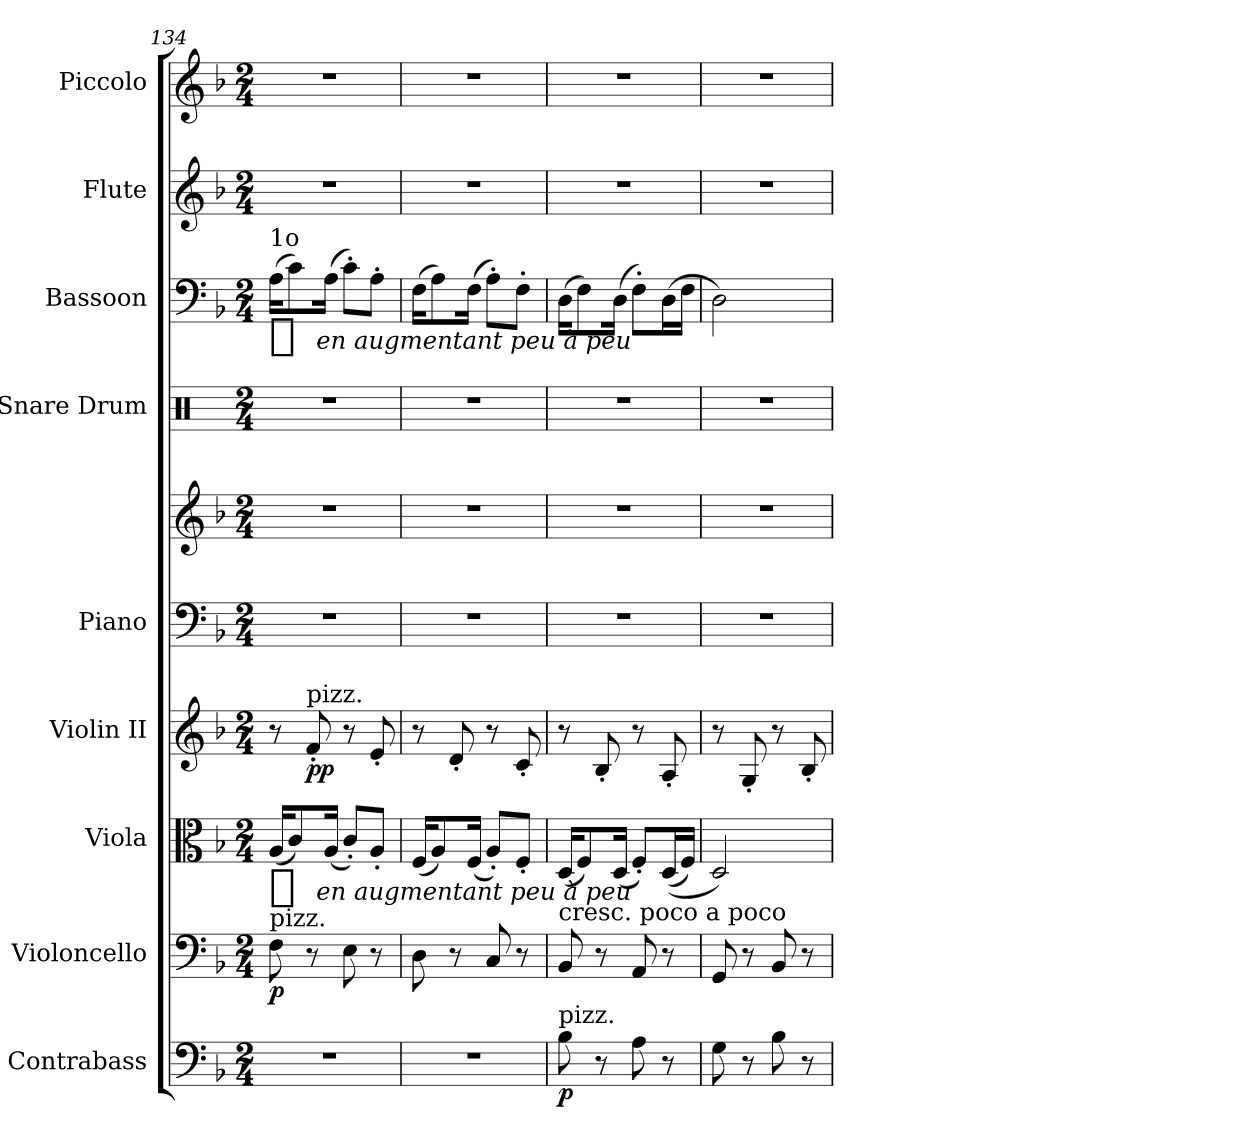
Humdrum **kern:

**kern	**dynam	**kern	**dynam	**kern	**dynam	**kern	**dynam	**kern	**kern	**kern	**kern	**dynam	**kern	**kern
*part9	*part9	*part8	*part8	*part7	*part7	*part6	*part6	*part5	*part5	*part4	*part3	*part3	*part2	*part1
*staff10	*staff10	*staff9	*staff9	*staff8	*staff8	*staff7	*staff7	*staff6	*staff5	*staff4	*staff3	*staff3	*staff2	*staff1
*I"Contrabass	*	*I"Violoncello	*	*I"Viola	*	*I"Violin II	*	*I"Piano	*	*I"Snare Drum	*I"Bassoon	*	*I"Flute	*I"Piccolo
*I'cb	*	*I'vc	*	*I'vla	*	*I'vn	*	*I'pf	*	*I'dr	*I'bn	*	*I'fl	*I'picc
*clefF4	*	*clefF4	*	*clefC3	*	*clefG2	*	*clefF4	*clefG2	*clefX	*clefF4	*	*clefG2	*clefG2
*ITrd7c12	*	*	*	*	*	*	*	*	*	*	*	*	*	*ITrd-7c-12
*k[b-]	*	*k[b-]	*	*k[b-]	*	*k[b-]	*	*k[b-]	*k[b-]	*k[]	*k[b-]	*	*k[b-]	*k[b-]
*F:	*	*F:	*	*F:	*	*F:	*	*F:	*F:	*C:	*F:	*	*F:	*F:
*M2/4	*	*M2/4	*	*M2/4	*	*M2/4	*	*M2/4	*M2/4	*M2/4	*M2/4	*	*M2/4	*M2/4
=134	=134	=134	=134	=134	=134	=134	=134	=134	=134	=134	=134	=134	=134	=134
!	!	!	!	!	!	!	!	!	!	!	!LO:TX:a:t=1o	!	!	!
!	!	!LO:TX:a:t=pizz.	!	!	!	!	!	!	!	!	!	!	!	!
!	!	!	!	!	!LO:DY:t=%s en augmentant peu à peu	!	!	!	!	!	!	!LO:DY:t=%s en augmentant peu à peu	!	!
2r	.	8F	p	(16A/KL	pp	8r	.	2r	2r	2r	(16AKL	pp	2r	2r
.	.	.	.	8c/)	.	.	.	.	.	.	8c)	.	.	.
!	!	!	!	!	!	!LO:TX:a:t=pizz.	!	!	!	!	!	!	!	!
.	.	8r	.	.	.	8f'	pp	.	.	.	.	.	.	.
.	.	.	.	(16A/Jk	.	.	.	.	.	.	(16AJk	.	.	.
.	.	8E	.	8c'L)	.	8r	.	.	.	.	8c'L)	.	.	.
.	.	8r	.	8A'J	.	8e'	.	.	.	.	8A'J	.	.	.
=135	=135	=135	=135	=135	=135	=135	=135	=135	=135	=135	=135	=135	=135	=135
2r	.	8D	.	(16F/KL	.	8r	.	2r	2r	2r	(16FKL	.	2r	2r
.	.	.	.	8A/)	.	.	.	.	.	.	8A)	.	.	.
.	.	8r	.	.	.	8d'	.	.	.	.	.	.	.	.
.	.	.	.	(16F/Jk	.	.	.	.	.	.	(16FJk	.	.	.
.	.	8C	.	8A'L)	.	8r	.	.	.	.	8A'L)	.	.	.
.	.	8r	.	8F'J	.	8c'	.	.	.	.	8F'J	.	.	.
=136	=136	=136	=136	=136	=136	=136	=136	=136	=136	=136	=136	=136	=136	=136
!	!	!LO:TX:t=cresc. poco a poco	!	!	!	!	!	!	!	!	!	!	!	!
!LO:TX:a:t=pizz.	!	!	!	!	!	!	!	!	!	!	!	!	!	!
8BB-	p	8BB-	.	(16DKL	.	8r	.	2r	2r	2r	(16DKL	.	2r	2r
.	.	.	.	8F)	.	.	.	.	.	.	8F)	.	.	.
8r	.	8r	.	.	.	8B-'	.	.	.	.	.	.	.	.
.	.	.	.	(16DJk	.	.	.	.	.	.	(16DJk	.	.	.
8AA	.	8AA	.	8F'L)	.	8r	.	.	.	.	8F'L)	.	.	.
8r	.	8r	.	((16DL	.	8A'	.	.	.	.	(16DL	.	.	.
.	.	.	.	16FJJ)	.	.	.	.	.	.	16FJJ	.	.	.
=137	=137	=137	=137	=137	=137	=137	=137	=137	=137	=137	=137	=137	=137	=137
8GG	.	8GG	.	2D)	.	8r	.	2r	2r	2r	2D)	.	2r	2r
8r	.	8r	.	.	.	8G'	.	.	.	.	.	.	.	.
8BB-	.	8BB-	.	.	.	8r	.	.	.	.	.	.	.	.
8r	.	8r	.	.	.	8B-'	.	.	.	.	.	.	.	.
=	=	=	=	=	=	=	=	=	=	=	=	=	=	=
*-	*-	*-	*-	*-	*-	*-	*-	*-	*-	*-	*-	*-	*-	*-
